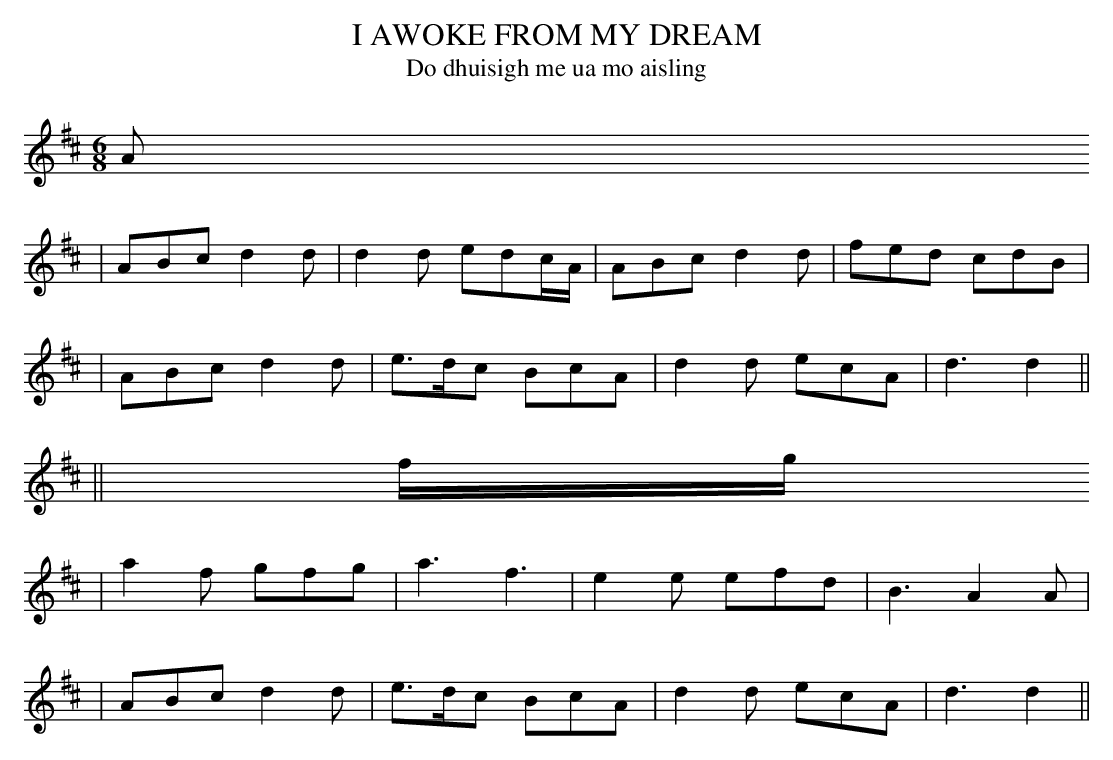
X:1
T: I AWOKE FROM MY DREAM
T: Do dhuisigh me ua mo aisling
M: 6/8
L: 1/8
K: D
A
| ABc d2d | d2d edc/A/ | ABc d2d | fed cdB |
| ABc d2d | e>dc BcA | d2d ecA | d3 d2 ||
|| f/g/
| a2f gfg | a3 f3 | e2e efd | B3 A2A |
| ABc d2d | e>dc BcA | d2d ecA | d3 d2 ||
